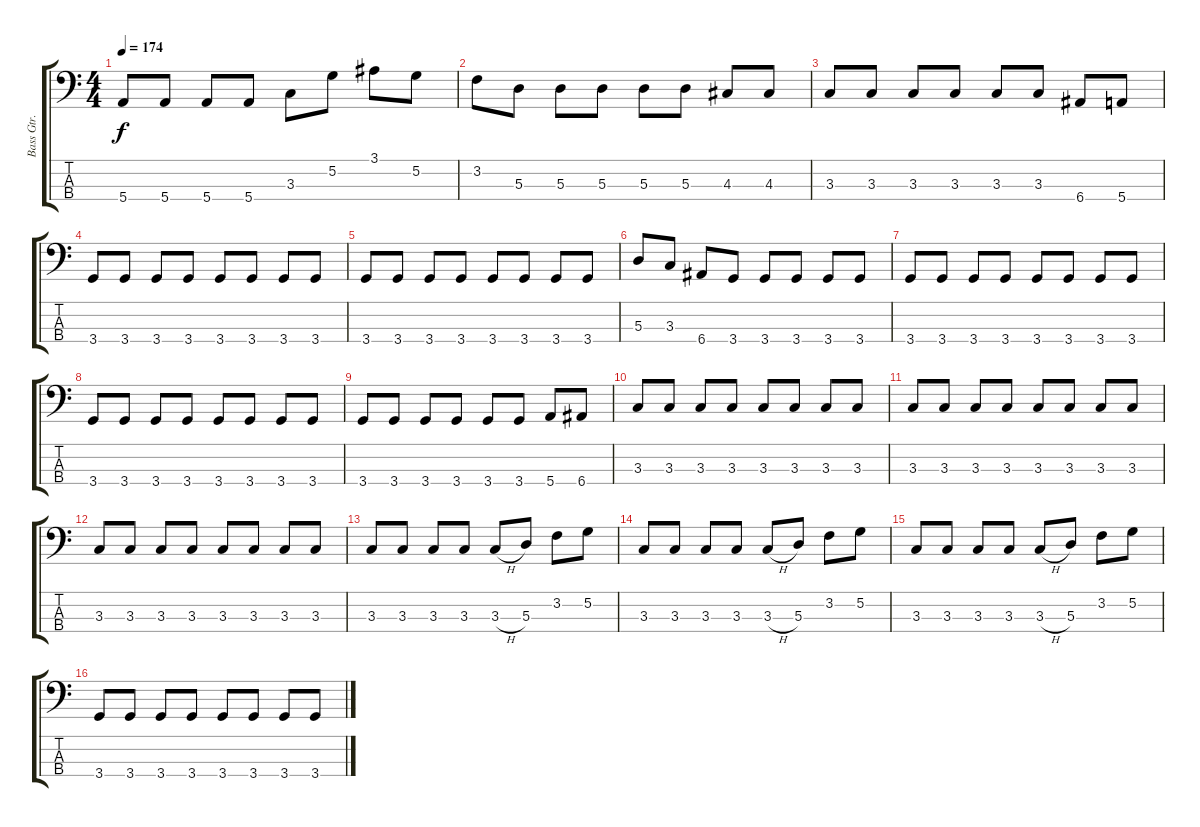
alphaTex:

\track ("Bass Gtr." "Bass Gtr.") {instrument slapbass2}
\staff {score tabs}
\tuning (G2 D2 A1 E1) {hide}
\ts (4 4)
\tempo 174
\clef f4
\ks c
5.4.8{dy f} 5.4.8 5.4.8 5.4.8 3.3.8 5.2.8 3.1.8 5.2.8 |
3.2.8 5.3.8 5.3.8 5.3.8 5.3.8 5.3.8 4.3.8 4.3.8 |
3.3.8 3.3.8 3.3.8 3.3.8 3.3.8 3.3.8 6.4.8 5.4.8 |
3.4.8 3.4.8 3.4.8 3.4.8 3.4.8 3.4.8 3.4.8 3.4.8 |
3.4.8 3.4.8 3.4.8 3.4.8 3.4.8 3.4.8 3.4.8 3.4.8 |
5.3.8 3.3.8 6.4.8 3.4.8 3.4.8 3.4.8 3.4.8 3.4.8 |
3.4.8 3.4.8 3.4.8 3.4.8 3.4.8 3.4.8 3.4.8 3.4.8 |
3.4.8 3.4.8 3.4.8 3.4.8 3.4.8 3.4.8 3.4.8 3.4.8 |
3.4.8 3.4.8 3.4.8 3.4.8 3.4.8 3.4.8 5.4.8 6.4.8 |
3.3.8 3.3.8 3.3.8 3.3.8 3.3.8 3.3.8 3.3.8 3.3.8 |
3.3.8 3.3.8 3.3.8 3.3.8 3.3.8 3.3.8 3.3.8 3.3.8 |
3.3.8 3.3.8 3.3.8 3.3.8 3.3.8 3.3.8 3.3.8 3.3.8 |
3.3.8 3.3.8 3.3.8 3.3.8 3.3{h}.8 5.3.8 3.2.8 5.2.8 |
3.3.8 3.3.8 3.3.8 3.3.8 3.3{h}.8 5.3.8 3.2.8 5.2.8 |
3.3.8 3.3.8 3.3.8 3.3.8 3.3{h}.8 5.3.8 3.2.8 5.2.8 |
3.4.8 3.4.8 3.4.8 3.4.8 3.4.8 3.4.8 3.4.8 3.4.8
